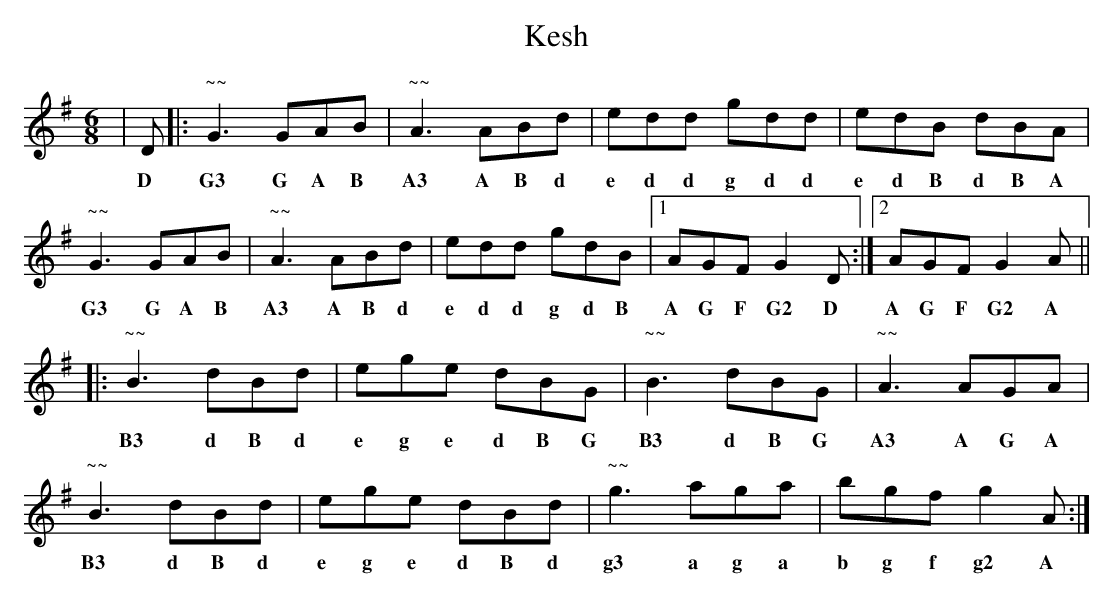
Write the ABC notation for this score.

X:1 Speed - JMS
T:Kesh
M:6/8
L:1/8
K:Gmaj
|D|:"~~"G3 GAB| "~~"A3 ABd|edd gdd|edB dBA|
w: D G3 G A B A3 A B d e d d g d d e d B d B A
"~~"G3 GAB|"~~"A3 ABd|edd gdB|[1AGF G2D:|[2AGF G2A||
w: G3 G A B A3 A B d e d d g d B A G F G2 D A G F G2 A
|:"~~"B3 dBd|ege dBG|"~~"B3 dBG|"~~"A3 AGA|
w: B3 d B d e g e d B G B3 d B G A3 A G A
"~~"B3 dBd|ege dBd|"~~"g3 aga|bgf g2A:|
w: B3 d B d e g e d B d g3 a g a b g f g2 A
